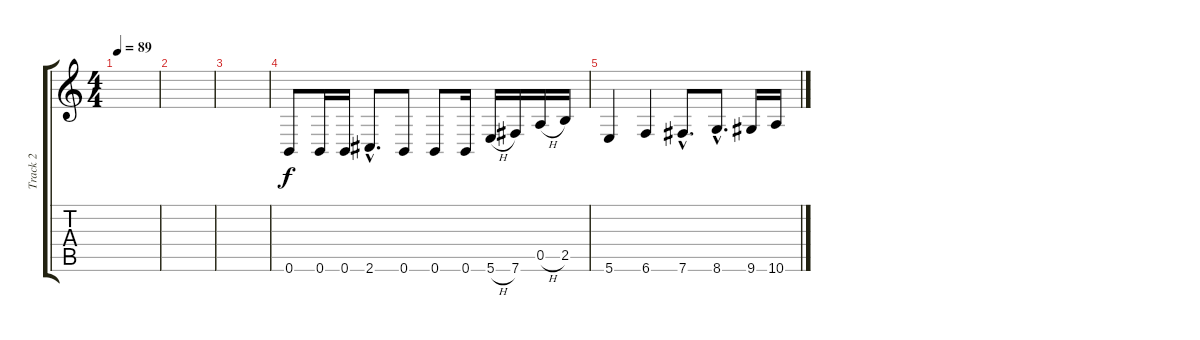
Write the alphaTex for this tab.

\track ("Track 2" "Track 2") {instrument distortionguitar}
\staff {score tabs}
\tuning (E4 B3 G3 D3 A2 B1) {hide}
\ts (4 4)
\tempo 89
\clef g2
\ks c
|
|
|
0.6.8 0.6.16 0.6.16 2.6{hac}.8{d} 0.6.8 0.6.8 0.6.16 5.6{h}.16 7.6.16 0.5{h}.16 2.5.16 |
5.6.4 6.6.4 7.6{hac}.8{d} 8.6{hac}.8{d} 9.6.16 10.6.16
